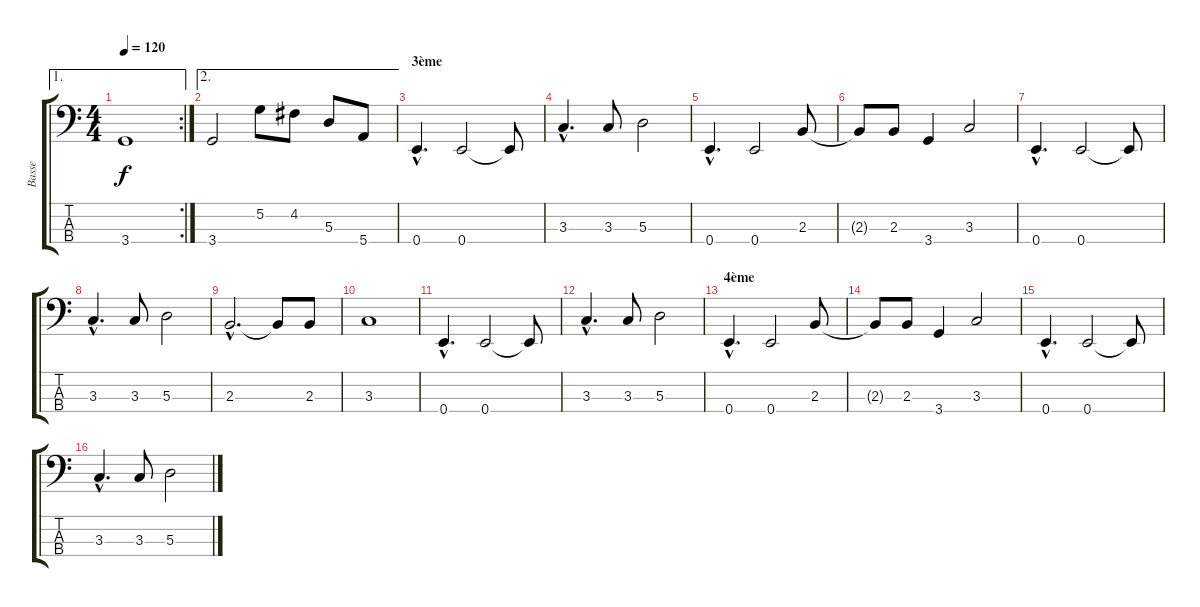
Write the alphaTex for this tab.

\track ("Basse" "Basse") {instrument electricbassfinger}
\staff {score tabs}
\tuning (G2 D2 A1 E1) {hide}
\ae 1
\rc 2
\ts (4 4)
\tempo 120
\clef f4
\ks c
3.4.1{dy f} |
\ae 2
3.4.2 5.2.8 4.2.8 5.3.8 5.4.8 |
\section ("" "3ème")
0.4{hac}.4{d} 0.4.2 0.4{t}.8 |
3.3{hac}.4{d} 3.3.8 5.3.2 |
0.4{hac}.4{d} 0.4.2 2.3.8 |
2.3{t}.8 2.3.8 3.4.4 3.3.2 |
0.4{hac}.4{d} 0.4.2 0.4{t}.8 |
3.3{hac}.4{d} 3.3.8 5.3.2 |
2.3{hac}.2{d} 2.3{t}.8 2.3.8 |
3.3.1 |
0.4{hac}.4{d} 0.4.2 0.4{t}.8 |
3.3{hac}.4{d} 3.3.8 5.3.2 |
\section ("" "4ème")
0.4{hac}.4{d} 0.4.2 2.3.8 |
2.3{t}.8 2.3.8 3.4.4 3.3.2 |
0.4{hac}.4{d} 0.4.2 0.4{t}.8 |
3.3{hac}.4{d} 3.3.8 5.3.2
